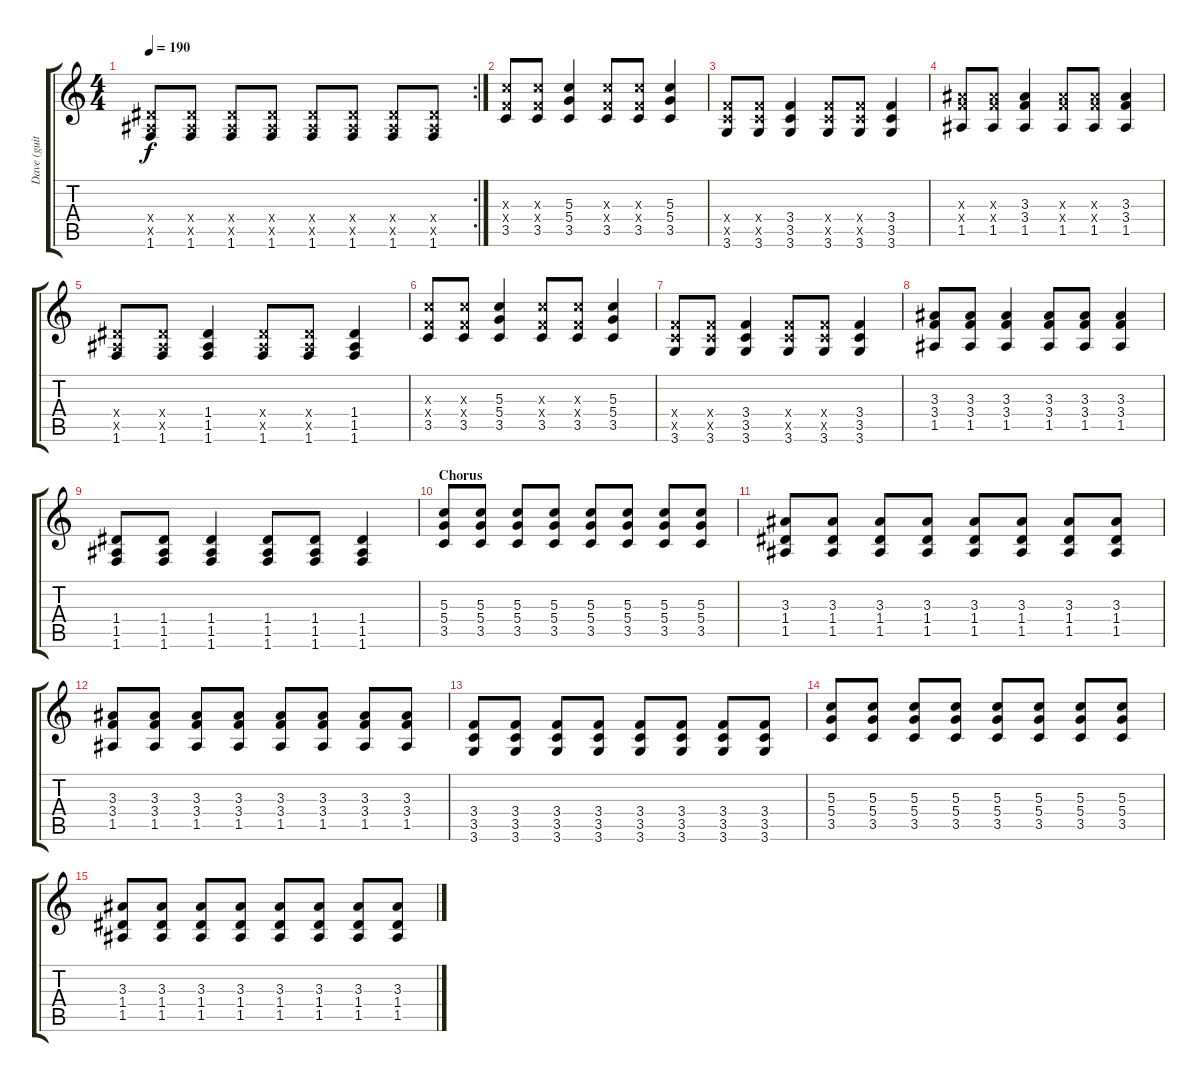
\track ("Dave (guitar)" "Dave (guit") {instrument overdrivenguitar}
\staff {score tabs}
\tuning (E4 B3 G3 D3 A2 E2) {hide}
\rc 2
\ts (4 4)
\tempo 190
\clef g2
\ks c
(1.4{x} 1.5{x} 1.6).8{dy f} (1.4{x} 1.5{x} 1.6).8 (1.4{x} 1.5{x} 1.6).8 (1.4{x} 1.5{x} 1.6).8 (1.4{x} 1.5{x} 1.6).8 (1.4{x} 1.5{x} 1.6).8 (1.4{x} 1.5{x} 1.6).8 (1.4{x} 1.5{x} 1.6).8 |
(5.3{x} 3.4{x} 3.5).8 (5.3{x} 3.4{x} 3.5).8 (5.3 5.4 3.5).4 (5.3{x} 3.4{x} 3.5).8 (5.3{x} 3.4{x} 3.5).8 (5.3 5.4 3.5).4 |
(3.4{x} 3.5{x} 3.6).8 (3.4{x} 3.5{x} 3.6).8 (3.4 3.5 3.6).4 (3.4{x} 3.5{x} 3.6).8 (3.4{x} 3.5{x} 3.6).8 (3.4 3.5 3.6).4 |
(3.3{x} 3.4{x} 1.5).8 (3.3{x} 3.4{x} 1.5).8 (3.3 3.4 1.5).4 (3.3{x} 3.4{x} 1.5).8 (3.3{x} 3.4{x} 1.5).8 (3.3 3.4 1.5).4 |
(1.4{x} 1.5{x} 1.6).8 (1.4{x} 1.5{x} 1.6).8 (1.4 1.5 1.6).4 (1.4{x} 1.5{x} 1.6).8 (1.4{x} 1.5{x} 1.6).8 (1.4 1.5 1.6).4 |
(5.3{x} 3.4{x} 3.5).8 (5.3{x} 3.4{x} 3.5).8 (5.3 5.4 3.5).4 (5.3{x} 3.4{x} 3.5).8 (5.3{x} 3.4{x} 3.5).8 (5.3 5.4 3.5).4 |
(3.4{x} 3.5{x} 3.6).8 (3.4{x} 3.5{x} 3.6).8 (3.4 3.5 3.6).4 (3.4{x} 3.5{x} 3.6).8 (3.4{x} 3.5{x} 3.6).8 (3.4 3.5 3.6).4 |
(3.3 3.4 1.5).8 (3.3 3.4 1.5).8 (3.3 3.4 1.5).4 (3.3 3.4 1.5).8 (3.3 3.4 1.5).8 (3.3 3.4 1.5).4 |
(1.4 1.5 1.6).8 (1.4 1.5 1.6).8 (1.4 1.5 1.6).4 (1.4 1.5 1.6).8 (1.4 1.5 1.6).8 (1.4 1.5 1.6).4 |
\section ("" "Chorus")
(5.3 5.4 3.5).8 (5.3 5.4 3.5).8 (5.3 5.4 3.5).8 (5.3 5.4 3.5).8 (5.3 5.4 3.5).8 (5.3 5.4 3.5).8 (5.3 5.4 3.5).8 (5.3 5.4 3.5).8 |
(3.3 1.4 1.5).8 (3.3 1.4 1.5).8 (3.3 1.4 1.5).8 (3.3 1.4 1.5).8 (3.3 1.4 1.5).8 (3.3 1.4 1.5).8 (3.3 1.4 1.5).8 (3.3 1.4 1.5).8 |
(3.3 3.4 1.5).8 (3.3 3.4 1.5).8 (3.3 3.4 1.5).8 (3.3 3.4 1.5).8 (3.3 3.4 1.5).8 (3.3 3.4 1.5).8 (3.3 3.4 1.5).8 (3.3 3.4 1.5).8 |
(3.4 3.5 3.6).8 (3.4 3.5 3.6).8 (3.4 3.5 3.6).8 (3.4 3.5 3.6).8 (3.4 3.5 3.6).8 (3.4 3.5 3.6).8 (3.4 3.5 3.6).8 (3.4 3.5 3.6).8 |
(5.3 5.4 3.5).8 (5.3 5.4 3.5).8 (5.3 5.4 3.5).8 (5.3 5.4 3.5).8 (5.3 5.4 3.5).8 (5.3 5.4 3.5).8 (5.3 5.4 3.5).8 (5.3 5.4 3.5).8 |
(3.3 1.4 1.5).8 (3.3 1.4 1.5).8 (3.3 1.4 1.5).8 (3.3 1.4 1.5).8 (3.3 1.4 1.5).8 (3.3 1.4 1.5).8 (3.3 1.4 1.5).8 (3.3 1.4 1.5).8
